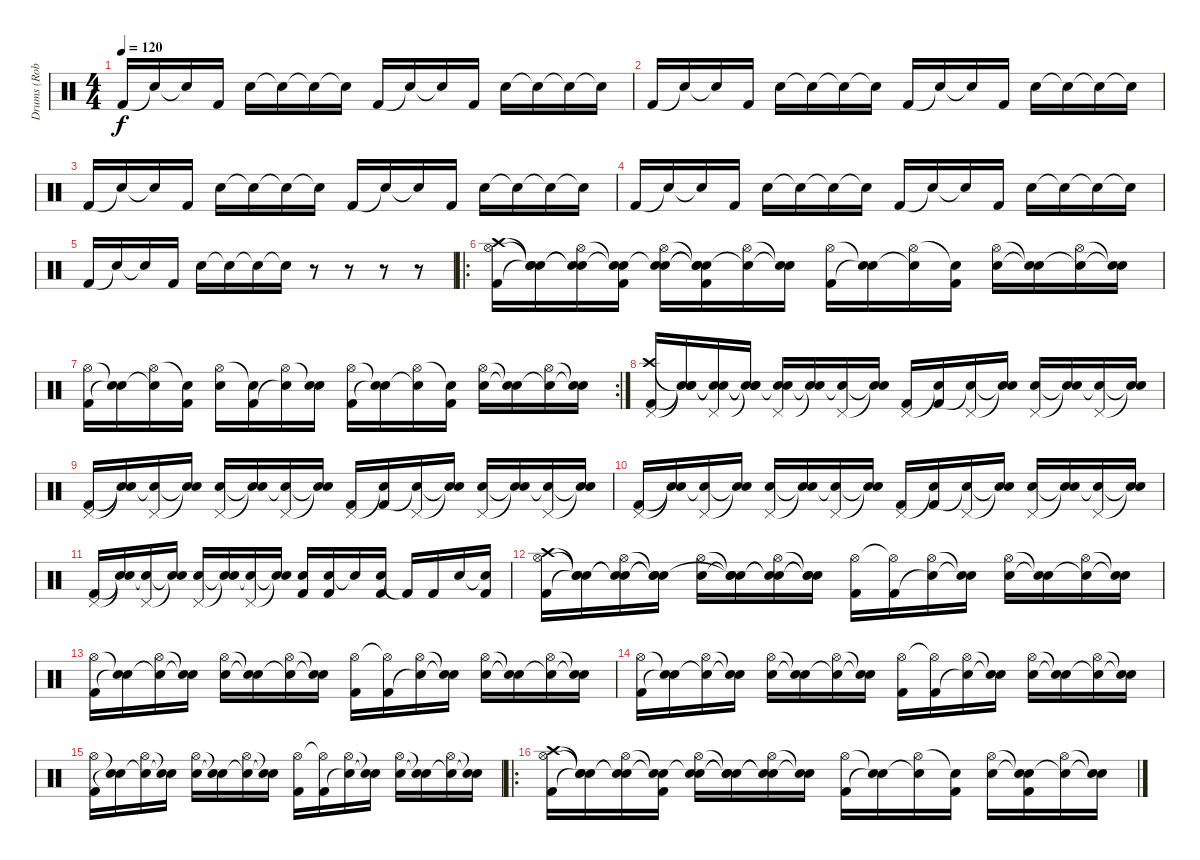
\track ("Drums (Rob Bourdon)" "Drums (Rob") {instrument percussion}
\staff {score}
\articulation defaults
\ts (4 4)
\tempo 120
\clef neutral
\ks c "Kick (hit) 2".16{dy f volume 10} "Snare (hit)"{t}.16 "Snare (hit)"{t}.16 "Kick (hit) 2".16 "Electric Snare (hit)".16 "Snare (hit)"{t}.16 "Snare (hit)"{t}.16 "Snare (hit)"{t}.16 "Kick (hit) 2".16 "Snare (hit)"{t}.16 "Snare (hit)"{t}.16 "Kick (hit) 2".16 "Electric Snare (hit)".16 "Snare (hit)"{t}.16 "Snare (hit)"{t}.16 "Snare (hit)"{t}.16
|
"Kick (hit) 2".16{volume 10} "Snare (hit)"{t}.16 "Snare (hit)"{t}.16 "Kick (hit) 2".16 "Electric Snare (hit)".16 "Snare (hit)"{t}.16 "Snare (hit)"{t}.16 "Snare (hit)"{t}.16 "Kick (hit) 2".16 "Snare (hit)"{t}.16 "Snare (hit)"{t}.16 "Kick (hit) 2".16 "Electric Snare (hit)".16 "Snare (hit)"{t}.16 "Snare (hit)"{t}.16 "Snare (hit)"{t}.16 |
"Kick (hit) 2".16{volume 10} "Snare (hit)"{t}.16 "Snare (hit)"{t}.16 "Kick (hit) 2".16 "Electric Snare (hit)".16 "Snare (hit)"{t}.16 "Snare (hit)"{t}.16 "Snare (hit)"{t}.16 "Kick (hit) 2".16 "Snare (hit)"{t}.16 "Snare (hit)"{t}.16 "Kick (hit) 2".16 "Electric Snare (hit)".16 "Snare (hit)"{t}.16 "Snare (hit)"{t}.16 "Snare (hit)"{t}.16 |
"Kick (hit) 2".16{volume 10} "Snare (hit)"{t}.16 "Snare (hit)"{t}.16 "Kick (hit) 2".16 "Electric Snare (hit)".16 "Snare (hit)"{t}.16 "Snare (hit)"{t}.16 "Snare (hit)"{t}.16 "Kick (hit) 2".16 "Snare (hit)"{t}.16 "Snare (hit)"{t}.16 "Kick (hit) 2".16 "Electric Snare (hit)".16 "Snare (hit)"{t}.16 "Snare (hit)"{t}.16 "Snare (hit)"{t}.16 |
"Kick (hit) 2".16 "Snare (hit)"{t}.16 "Snare (hit)"{t}.16 "Kick (hit) 2".16 "Electric Snare (hit)".16 "Snare (hit)"{t}.16 "Snare (hit)"{t}.16 "Snare (hit)"{t}.16 r.8 r.8 r.8 r.8 |
\ro
("Crash high (hit)" "Hi-Hat (open)" "Kick (hit) 2").16 ("Snare (hit)"{t} "Snare (hit)"{t} "Snare (hit)"{t}).16 ("Snare (hit)"{t} "Hi-Hat (open)" "Snare (hit)"{t}).16 ("Snare (hit)"{t} "Snare (hit)"{t} "Kick (hit) 2").16 ("Snare (hit)"{t} "Hi-Hat (open)" "Electric Snare (hit)").16 ("Snare (hit)"{t} "Snare (hit)"{t} "Snare (hit)"{t} "Kick (hit) 2").16 ("Hi-Hat (open)" "Snare (hit)"{t}).16 ("Snare (hit)"{t} "Snare (hit)"{t}).16 ("Hi-Hat (open)" "Kick (hit) 2").16 ("Snare (hit)"{t} "Snare (hit)"{t}).16 ("Hi-Hat (open)" "Snare (hit)"{t}).16 ("Snare (hit)"{t} "Kick (hit) 2").16 ("Hi-Hat (open)" "Electric Snare (hit)").16 ("Snare (hit)"{t} "Snare (hit)"{t}).16 ("Hi-Hat (open)" "Snare (hit)"{t}).16 ("Snare (hit)"{t} "Snare (hit)"{t}).16 |
\rc 2
("Hi-Hat (open)" "Kick (hit) 2").16 ("Snare (hit)"{t} "Snare (hit)"{t}).16 ("Hi-Hat (open)" "Snare (hit)"{t}).16 ("Snare (hit)"{t} "Kick (hit) 2").16 ("Hi-Hat (open)" "Electric Snare (hit)").16 ("Snare (hit)"{t} "Kick (hit) 2").16 ("Hi-Hat (open)" "Snare (hit)"{t}).16 ("Snare (hit)"{t} "Electric Snare (hit)").16 ("Hi-Hat (open)" "Kick (hit) 2").16 ("Snare (hit)"{t} "Snare (hit)"{t}).16 ("Hi-Hat (open)" "Snare (hit)"{t}).16 ("Snare (hit)"{t} "Kick (hit) 2").16 ("Hi-Hat (open)" "Electric Snare (hit)").16 ("Snare (hit)"{t} "Snare (hit)"{t}).16 ("Hi-Hat (open)" "Snare (hit)"{t}).16 ("Snare (hit)"{t} "Snare (hit)"{t}).16 |
("Crash high (hit)" "Pedal Hi-Hat (hit)" "Kick (hit) 2").16 ("Snare (hit)"{t} "Snare (hit)"{t} "Snare (hit)"{t}).16 ("Snare (hit)"{t} "Pedal Hi-Hat (hit)" "Snare (hit)"{t}).16 ("Snare (hit)"{t} "Snare (hit)"{t} "Snare (hit)"{t}).16 ("Snare (hit)"{t} "Pedal Hi-Hat (hit)" "Electric Snare (hit)").16 ("Snare (hit)"{t} "Snare (hit)"{t}).16 ("Pedal Hi-Hat (hit)" "Snare (hit)"{t}).16 ("Snare (hit)"{t} "Snare (hit)"{t}).16 ("Pedal Hi-Hat (hit)" "Kick (hit) 2").16 ("Snare (hit)"{t} "Kick (hit) 2").16 ("Pedal Hi-Hat (hit)" "Snare (hit)"{t}).16 ("Snare (hit)"{t} "Snare (hit)"{t}).16 ("Pedal Hi-Hat (hit)" "Electric Snare (hit)").16 ("Snare (hit)"{t} "Snare (hit)"{t}).16 ("Pedal Hi-Hat (hit)" "Snare (hit)"{t}).16 ("Snare (hit)"{t} "Snare (hit)"{t}).16 |
("Pedal Hi-Hat (hit)" "Kick (hit) 2").16 ("Snare (hit)"{t} "Snare (hit)"{t}).16 ("Pedal Hi-Hat (hit)" "Snare (hit)"{t}).16 ("Snare (hit)"{t} "Snare (hit)"{t}).16 ("Pedal Hi-Hat (hit)" "Electric Snare (hit)").16 ("Snare (hit)"{t} "Snare (hit)"{t}).16 ("Pedal Hi-Hat (hit)" "Snare (hit)"{t}).16 ("Snare (hit)"{t} "Snare (hit)"{t}).16 ("Pedal Hi-Hat (hit)" "Kick (hit) 2").16 ("Snare (hit)"{t} "Kick (hit) 2").16 ("Pedal Hi-Hat (hit)" "Snare (hit)"{t}).16 ("Snare (hit)"{t} "Snare (hit)"{t}).16 ("Pedal Hi-Hat (hit)" "Electric Snare (hit)").16 ("Snare (hit)"{t} "Snare (hit)"{t}).16 ("Pedal Hi-Hat (hit)" "Snare (hit)"{t}).16 ("Snare (hit)"{t} "Snare (hit)"{t}).16 |
("Pedal Hi-Hat (hit)" "Kick (hit) 2").16 ("Snare (hit)"{t} "Snare (hit)"{t}).16 ("Pedal Hi-Hat (hit)" "Snare (hit)"{t}).16 ("Snare (hit)"{t} "Snare (hit)"{t}).16 ("Pedal Hi-Hat (hit)" "Electric Snare (hit)").16 ("Snare (hit)"{t} "Snare (hit)"{t}).16 ("Pedal Hi-Hat (hit)" "Snare (hit)"{t}).16 ("Snare (hit)"{t} "Snare (hit)"{t}).16 ("Pedal Hi-Hat (hit)" "Kick (hit) 2").16 ("Snare (hit)"{t} "Kick (hit) 2").16 ("Pedal Hi-Hat (hit)" "Snare (hit)"{t}).16 ("Snare (hit)"{t} "Snare (hit)"{t}).16 ("Pedal Hi-Hat (hit)" "Electric Snare (hit)").16 ("Snare (hit)"{t} "Snare (hit)"{t}).16 ("Pedal Hi-Hat (hit)" "Snare (hit)"{t}).16 ("Snare (hit)"{t} "Snare (hit)"{t}).16 |
("Pedal Hi-Hat (hit)" "Kick (hit) 2").16 ("Snare (hit)"{t} "Snare (hit)"{t}).16 ("Pedal Hi-Hat (hit)" "Snare (hit)"{t}).16 ("Snare (hit)"{t} "Snare (hit)"{t}).16 ("Pedal Hi-Hat (hit)" "Electric Snare (hit)").16 ("Snare (hit)"{t} "Snare (hit)"{t}).16 ("Pedal Hi-Hat (hit)" "Snare (hit)"{t}).16 ("Snare (hit)"{t} "Snare (hit)"{t}).16 ("Electric Snare (hit)" "Kick (hit) 2").16 ("Electric Snare (hit)" "Kick (hit) 2").16 "Snare (hit)"{t}.16 ("Electric Snare (hit)" "Kick (hit) 2").16 "Kick (hit) 2"{t}.16 "Kick (hit) 2".16 "Electric Snare (hit)".16 ("Snare (hit)"{t} "Kick (hit) 2").16 |
("Crash high (hit)" "Hi-Hat (open)" "Kick (hit) 2").16 ("Snare (hit)"{t} "Snare (hit)"{t} "Snare (hit)"{t}).16 ("Snare (hit)"{t} "Hi-Hat (open)" "Snare (hit)"{t}).16 ("Snare (hit)"{t} "Snare (hit)"{t} "Snare (hit)"{t}).16 ("Hi-Hat (open)" "Electric Snare (hit)").16 ("Snare (hit)"{t} "Snare (hit)"{t} "Snare (hit)"{t}).16 ("Snare (hit)"{t} "Hi-Hat (open)" "Snare (hit)"{t}).16 ("Snare (hit)"{t} "Snare (hit)"{t} "Snare (hit)"{t}).16 ("Hi-Hat (open)" "Kick (hit) 2").16 ("Hi-Hat (open)"{t} "Kick (hit) 2").16 ("Hi-Hat (open)" "Snare (hit)"{t}).16 ("Snare (hit)"{t} "Snare (hit)"{t}).16 ("Hi-Hat (open)" "Electric Snare (hit)").16 ("Snare (hit)"{t} "Snare (hit)"{t}).16 ("Hi-Hat (open)" "Snare (hit)"{t}).16 ("Snare (hit)"{t} "Snare (hit)"{t}).16 |
("Hi-Hat (open)" "Kick (hit) 2").16 ("Snare (hit)"{t} "Snare (hit)"{t}).16 ("Hi-Hat (open)" "Snare (hit)"{t}).16 ("Snare (hit)"{t} "Snare (hit)"{t}).16 ("Hi-Hat (open)" "Electric Snare (hit)").16 ("Snare (hit)"{t} "Snare (hit)"{t}).16 ("Hi-Hat (open)" "Snare (hit)"{t}).16 ("Snare (hit)"{t} "Snare (hit)"{t}).16 ("Hi-Hat (open)" "Kick (hit) 2").16 ("Hi-Hat (open)"{t} "Kick (hit) 2").16 ("Hi-Hat (open)" "Snare (hit)"{t}).16 ("Snare (hit)"{t} "Snare (hit)"{t}).16 ("Hi-Hat (open)" "Electric Snare (hit)").16 ("Snare (hit)"{t} "Snare (hit)"{t}).16 ("Hi-Hat (open)" "Snare (hit)"{t}).16 ("Snare (hit)"{t} "Snare (hit)"{t}).16 |
("Hi-Hat (open)" "Kick (hit) 2").16 ("Snare (hit)"{t} "Snare (hit)"{t}).16 ("Hi-Hat (open)" "Snare (hit)"{t}).16 ("Snare (hit)"{t} "Snare (hit)"{t}).16 ("Hi-Hat (open)" "Electric Snare (hit)").16 ("Snare (hit)"{t} "Snare (hit)"{t}).16 ("Hi-Hat (open)" "Snare (hit)"{t}).16 ("Snare (hit)"{t} "Snare (hit)"{t}).16 ("Hi-Hat (open)" "Kick (hit) 2").16 ("Hi-Hat (open)"{t} "Kick (hit) 2").16 ("Hi-Hat (open)" "Snare (hit)"{t}).16 ("Snare (hit)"{t} "Snare (hit)"{t}).16 ("Hi-Hat (open)" "Electric Snare (hit)").16 ("Snare (hit)"{t} "Snare (hit)"{t}).16 ("Hi-Hat (open)" "Snare (hit)"{t}).16 ("Snare (hit)"{t} "Snare (hit)"{t}).16 |
("Hi-Hat (open)" "Kick (hit) 2").16 ("Snare (hit)"{t} "Snare (hit)"{t}).16 ("Hi-Hat (open)" "Snare (hit)"{t}).16 ("Snare (hit)"{t} "Snare (hit)"{t}).16 ("Hi-Hat (open)" "Electric Snare (hit)").16 ("Snare (hit)"{t} "Snare (hit)"{t}).16 ("Hi-Hat (open)" "Snare (hit)"{t}).16 ("Snare (hit)"{t} "Snare (hit)"{t}).16 ("Hi-Hat (open)" "Kick (hit) 2").16 ("Hi-Hat (open)"{t} "Kick (hit) 2").16 ("Hi-Hat (open)" "Snare (hit)"{t}).16 ("Snare (hit)"{t} "Snare (hit)"{t}).16 ("Hi-Hat (open)" "Electric Snare (hit)").16 ("Snare (hit)"{t} "Snare (hit)"{t}).16 ("Hi-Hat (open)" "Snare (hit)"{t}).16 ("Snare (hit)"{t} "Snare (hit)"{t}).16 |
\ro
("Crash high (hit)" "Hi-Hat (open)" "Kick (hit) 2").16 ("Snare (hit)"{t} "Snare (hit)"{t} "Snare (hit)"{t}).16 ("Snare (hit)"{t} "Hi-Hat (open)" "Snare (hit)"{t}).16 ("Snare (hit)"{t} "Snare (hit)"{t} "Kick (hit) 2").16 ("Snare (hit)"{t} "Hi-Hat (open)" "Electric Snare (hit)").16 ("Snare (hit)"{t} "Snare (hit)"{t} "Snare (hit)"{t}).16 ("Snare (hit)"{t} "Hi-Hat (open)" "Snare (hit)"{t}).16 ("Snare (hit)"{t} "Snare (hit)"{t}).16 ("Hi-Hat (open)" "Kick (hit) 2").16 ("Snare (hit)"{t} "Snare (hit)"{t}).16 ("Hi-Hat (open)" "Snare (hit)"{t}).16 ("Snare (hit)"{t} "Kick (hit) 2").16 ("Hi-Hat (open)" "Electric Snare (hit)").16 ("Snare (hit)"{t} "Snare (hit)"{t} "Kick (hit) 2").16 ("Hi-Hat (open)" "Snare (hit)"{t}).16 ("Snare (hit)"{t} "Snare (hit)"{t}).16
